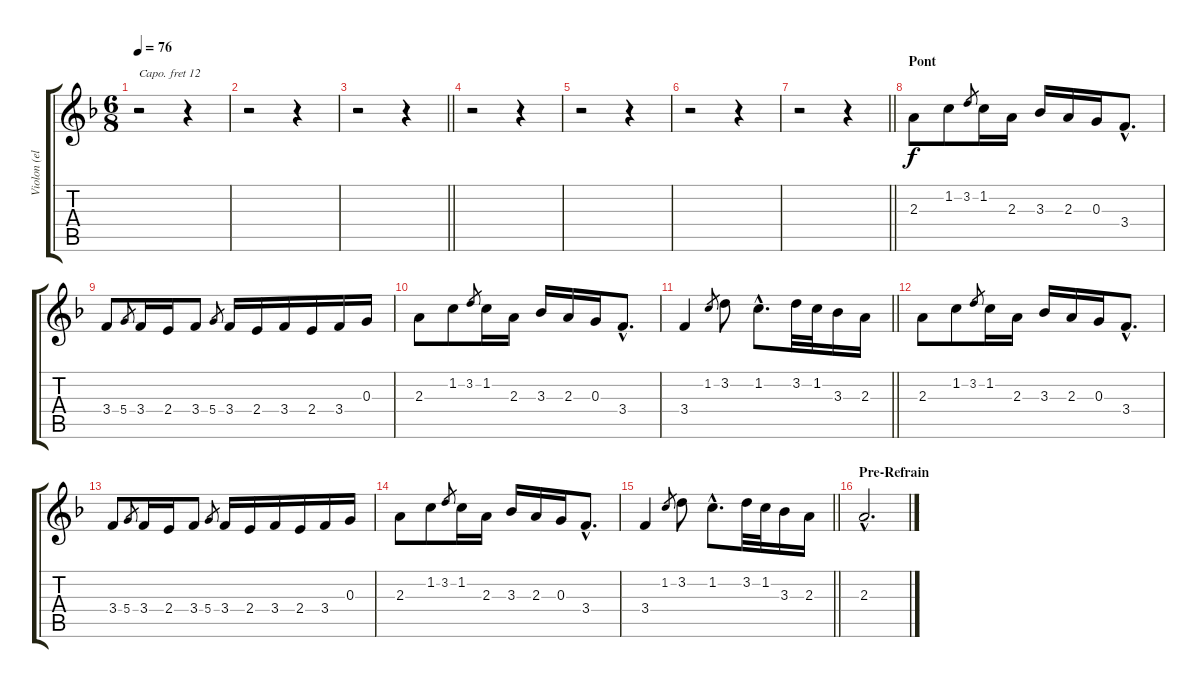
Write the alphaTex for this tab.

\track ("Violon (electric)" "Violon (el") {instrument flute}
\staff {score tabs}
\capo 12
\tuning (E4 B3 G3 D3 A2 E2) {hide}
\ts (6 8)
\tempo 76
\clef g2
\ks f
r.2{dy f} r.4 |
r.2 r.4 |
\barLineRight lightlight
r.2 r.4 |
r.2 r.4 |
r.2 r.4 |
r.2 r.4 |
\barLineRight lightlight
r.2 r.4 |
\section ("" "Pont")
2.3.8{volume 15} 1.2.8 3.2.8{gr} 1.2.16 2.3.16 3.3.16 2.3.16 0.3.16 3.4{hac}.8{d} |
3.4.8 5.4.8{gr} 3.4.16 2.4.16 3.4.8 5.4.8{gr} 3.4.16 2.4.16 3.4.16 2.4.16 3.4.16 0.3.16 |
2.3.8 1.2.8 3.2.8{gr} 1.2.16 2.3.16 3.3.16 2.3.16 0.3.16 3.4{hac}.8{d} |
\barLineRight lightlight
3.4.4 1.2.8{gr} 3.2.8 1.2{hac}.8{d} 3.2.32 1.2.32 3.3.16 2.3.16 |
2.3.8 1.2.8 3.2.8{gr} 1.2.16 2.3.16 3.3.16 2.3.16 0.3.16 3.4{hac}.8{d} |
3.4.8 5.4.8{gr} 3.4.16 2.4.16 3.4.8 5.4.8{gr} 3.4.16 2.4.16 3.4.16 2.4.16 3.4.16 0.3.16 |
2.3.8 1.2.8 3.2.8{gr} 1.2.16 2.3.16 3.3.16 2.3.16 0.3.16 3.4{hac}.8{d} |
\barLineRight lightlight
3.4.4 1.2.8{gr} 3.2.8 1.2{hac}.8{d} 3.2.32 1.2.32 3.3.16 2.3.16 |
\section ("" "Pre-Refrain")
2.3{hac}.2{d}
